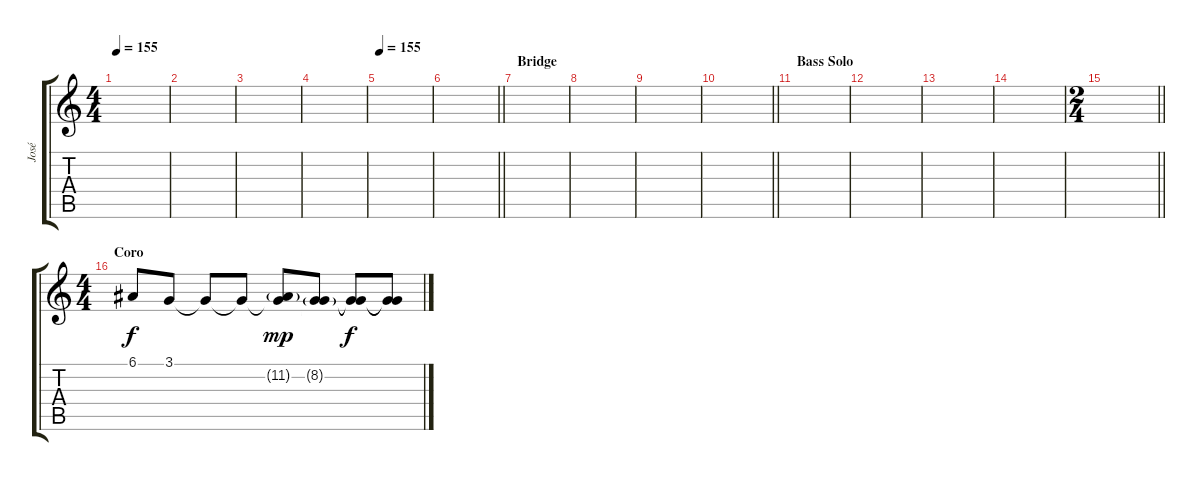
\track ("José" "José") {instrument lead1square}
\staff {score tabs}
\tuning (E4 B3 G3 D3 A2 E2) {hide}
\ts (4 4)
\tempo 155
\clef g2
\ks c
|
|
|
|
\tempo 155
|
\barLineRight lightlight
|
\section ("" "Bridge")
|
|
|
\barLineRight lightlight
|
\section ("" "Bass Solo")
|
|
|
|
\ts (2 4)
\barLineRight lightlight
|
\ts (4 4)
\section ("" "Coro")
6.1.8 3.1.8 3.1{t}.8 3.1{t}.8 (3.1{t} 11.2{g}).8{dy mp} (3.1{t} 8.2{g}).8 (3.1{t} 8.2{t}).8{dy f} (3.1{t} 8.2{t}).8
